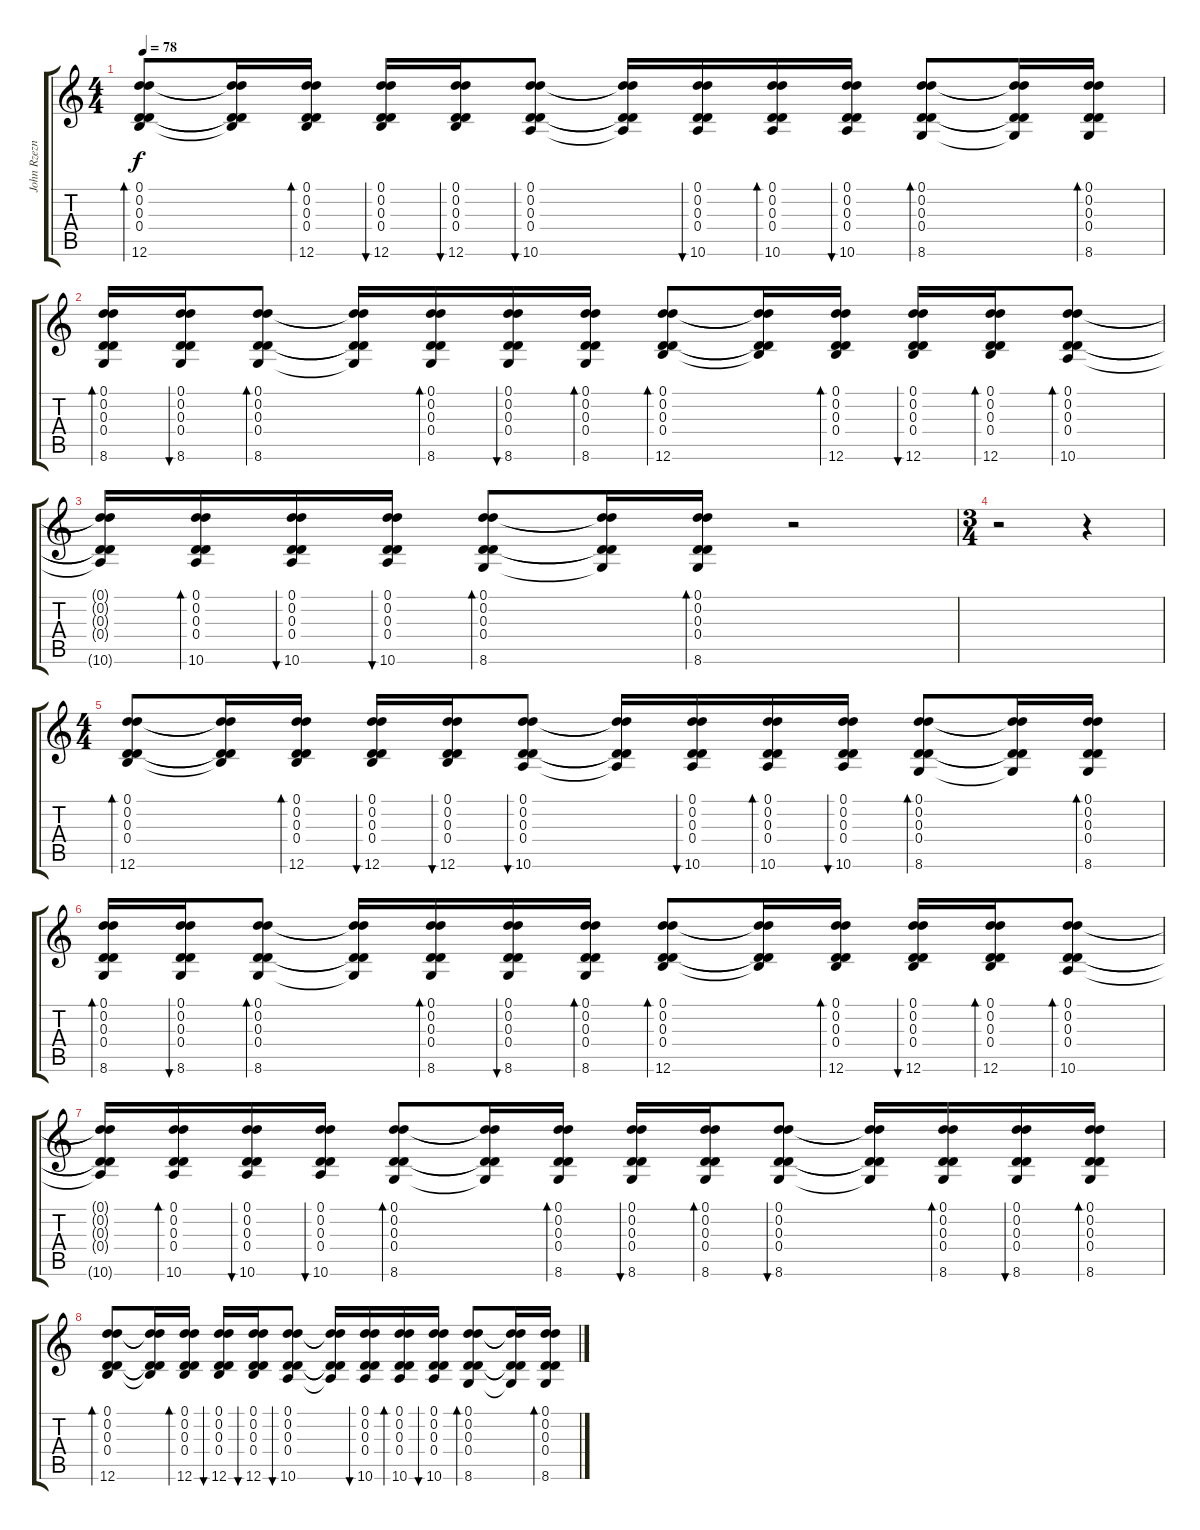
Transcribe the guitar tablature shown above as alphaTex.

\track ("John Rzeznik (Acoustic Guitar)" "John Rzezn") {instrument acousticguitarsteel}
\staff {score tabs}
\tuning (D4 D4 D3 D3 D2 B1) {hide}
\ts (4 4)
\tempo 78
\clef g2
\ks c
(0.1 0.2 0.3 0.4 12.6).8{bd 30 dy f} (0.1{t} 0.2{t} 0.3{t} 0.4{t} 12.6{t}).16 (0.1 0.2 0.3 0.4 12.6).16{bd 30} (0.1 0.2 0.3 0.4 12.6).16{bu 30} (0.1 0.2 0.3 0.4 12.6).16{bu 30} (0.1 0.2 0.3 0.4 10.6).8{bu 30} (0.1{t} 0.2{t} 0.3{t} 0.4{t} 10.6{t}).16 (0.1 0.2 0.3 0.4 10.6).16{bu 30} (0.1 0.2 0.3 0.4 10.6).16{bd 30} (0.1 0.2 0.3 0.4 10.6).16{bu 30} (0.1 0.2 0.3 0.4 8.6).8{bd 30} (0.1{t} 0.2{t} 0.3{t} 0.4{t} 8.6{t}).16 (0.1 0.2 0.3 0.4 8.6).16{bd 30} |
(0.1 0.2 0.3 0.4 8.6).16{bd 30} (0.1 0.2 0.3 0.4 8.6).16{bu 30} (0.1 0.2 0.3 0.4 8.6).8{bd 30} (0.1{t} 0.2{t} 0.3{t} 0.4{t} 8.6{t}).16 (0.1 0.2 0.3 0.4 8.6).16{bd 30} (0.1 0.2 0.3 0.4 8.6).16{bu 30} (0.1 0.2 0.3 0.4 8.6).16{bd 30} (0.1 0.2 0.3 0.4 12.6).8{bd 30} (0.1{t} 0.2{t} 0.3{t} 0.4{t} 12.6{t}).16 (0.1 0.2 0.3 0.4 12.6).16{bd 30} (0.1 0.2 0.3 0.4 12.6).16{bu 30} (0.1 0.2 0.3 0.4 12.6).16{bd 30} (0.1 0.2 0.3 0.4 10.6).8{bd 30} |
(0.1{t} 0.2{t} 0.3{t} 0.4{t} 10.6{t}).16 (0.1 0.2 0.3 0.4 10.6).16{bd 30} (0.1 0.2 0.3 0.4 10.6).16{bu 30} (0.1 0.2 0.3 0.4 10.6).16{bu 30} (0.1 0.2 0.3 0.4 8.6).8{bd 30} (0.1{t} 0.2{t} 0.3{t} 0.4{t} 8.6{t}).16 (0.1 0.2 0.3 0.4 8.6).16{bd 30} r.2 |
\ts (3 4)
r.2 r.4 |
\ts (4 4)
(0.1 0.2 0.3 0.4 12.6).8{bd 30} (0.1{t} 0.2{t} 0.3{t} 0.4{t} 12.6{t}).16 (0.1 0.2 0.3 0.4 12.6).16{bd 30} (0.1 0.2 0.3 0.4 12.6).16{bu 30} (0.1 0.2 0.3 0.4 12.6).16{bu 30} (0.1 0.2 0.3 0.4 10.6).8{bu 30} (0.1{t} 0.2{t} 0.3{t} 0.4{t} 10.6{t}).16 (0.1 0.2 0.3 0.4 10.6).16{bu 30} (0.1 0.2 0.3 0.4 10.6).16{bd 30} (0.1 0.2 0.3 0.4 10.6).16{bu 30} (0.1 0.2 0.3 0.4 8.6).8{bd 30} (0.1{t} 0.2{t} 0.3{t} 0.4{t} 8.6{t}).16 (0.1 0.2 0.3 0.4 8.6).16{bd 30} |
(0.1 0.2 0.3 0.4 8.6).16{bd 30} (0.1 0.2 0.3 0.4 8.6).16{bu 30} (0.1 0.2 0.3 0.4 8.6).8{bd 30} (0.1{t} 0.2{t} 0.3{t} 0.4{t} 8.6{t}).16 (0.1 0.2 0.3 0.4 8.6).16{bd 30} (0.1 0.2 0.3 0.4 8.6).16{bu 30} (0.1 0.2 0.3 0.4 8.6).16{bd 30} (0.1 0.2 0.3 0.4 12.6).8{bd 30} (0.1{t} 0.2{t} 0.3{t} 0.4{t} 12.6{t}).16 (0.1 0.2 0.3 0.4 12.6).16{bd 30} (0.1 0.2 0.3 0.4 12.6).16{bu 30} (0.1 0.2 0.3 0.4 12.6).16{bd 30} (0.1 0.2 0.3 0.4 10.6).8{bd 30} |
(0.1{t} 0.2{t} 0.3{t} 0.4{t} 10.6{t}).16 (0.1 0.2 0.3 0.4 10.6).16{bd 30} (0.1 0.2 0.3 0.4 10.6).16{bu 30} (0.1 0.2 0.3 0.4 10.6).16{bu 30} (0.1 0.2 0.3 0.4 8.6).8{bd 30} (0.1{t} 0.2{t} 0.3{t} 0.4{t} 8.6{t}).16 (0.1 0.2 0.3 0.4 8.6).16{bd 30} (0.1 0.2 0.3 0.4 8.6).16{bu 30} (0.1 0.2 0.3 0.4 8.6).16{bd 30} (0.1 0.2 0.3 0.4 8.6).8{bu 30} (0.1{t} 0.2{t} 0.3{t} 0.4{t} 8.6{t}).16 (0.1 0.2 0.3 0.4 8.6).16{bd 30} (0.1 0.2 0.3 0.4 8.6).16{bu 30} (0.1 0.2 0.3 0.4 8.6).16{bd 30} |
(0.1 0.2 0.3 0.4 12.6).8{bd 30} (0.1{t} 0.2{t} 0.3{t} 0.4{t} 12.6{t}).16 (0.1 0.2 0.3 0.4 12.6).16{bd 30} (0.1 0.2 0.3 0.4 12.6).16{bu 30} (0.1 0.2 0.3 0.4 12.6).16{bu 30} (0.1 0.2 0.3 0.4 10.6).8{bu 30} (0.1{t} 0.2{t} 0.3{t} 0.4{t} 10.6{t}).16 (0.1 0.2 0.3 0.4 10.6).16{bu 30} (0.1 0.2 0.3 0.4 10.6).16{bd 30} (0.1 0.2 0.3 0.4 10.6).16{bu 30} (0.1 0.2 0.3 0.4 8.6).8{bd 30} (0.1{t} 0.2{t} 0.3{t} 0.4{t} 8.6{t}).16 (0.1 0.2 0.3 0.4 8.6).16{bd 30}
